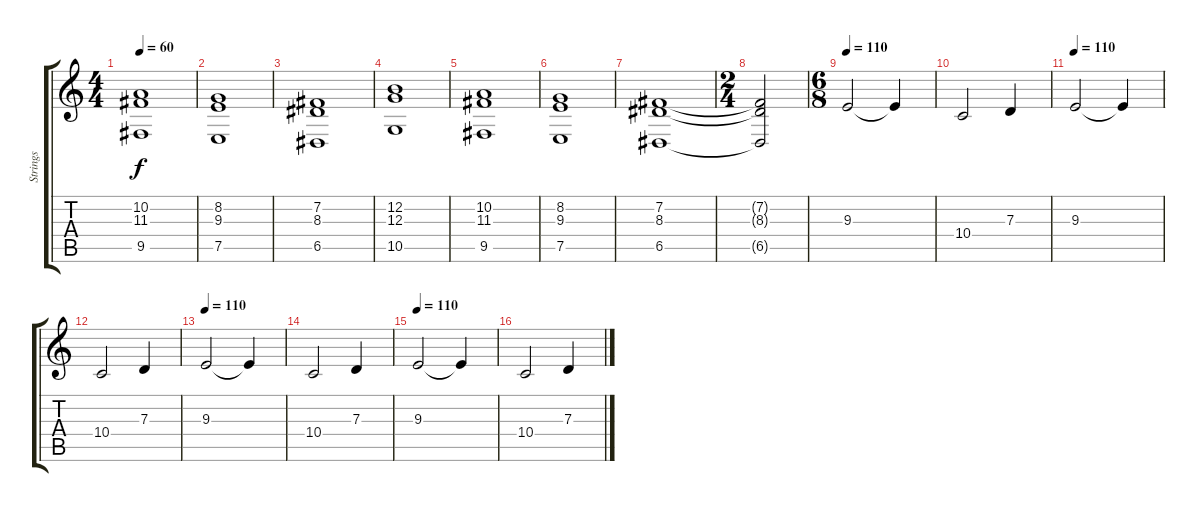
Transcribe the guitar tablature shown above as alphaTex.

\track ("Strings" "Strings") {instrument synthstrings1}
\staff {score tabs}
\tuning (E4 B3 G3 D3 A2 E2) {hide}
\ts (4 4)
\tempo 60
\clef g2
\ks c
(10.2 11.3 9.5).1{dy f volume 9} |
(8.2 9.3 7.5).1{volume 9} |
(7.2 8.3 6.5).1{volume 9} |
(12.2 12.3 10.5).1{volume 9} |
(10.2 11.3 9.5).1{volume 9} |
(8.2 9.3 7.5).1{volume 9} |
(7.2 8.3 6.5).1{volume 9} |
\ts (2 4)
(7.2{t} 8.3{t} 6.5{t}).2 |
\ts (6 8)
\tempo 110
9.3.2{volume 16} 9.3{t}.4 |
10.4.2 7.3.4 |
\tempo 110
9.3.2{volume 16} 9.3{t}.4 |
10.4.2 7.3.4 |
\tempo 110
9.3.2{volume 16} 9.3{t}.4 |
10.4.2 7.3.4 |
\tempo 110
9.3.2{volume 16} 9.3{t}.4 |
10.4.2 7.3.4
